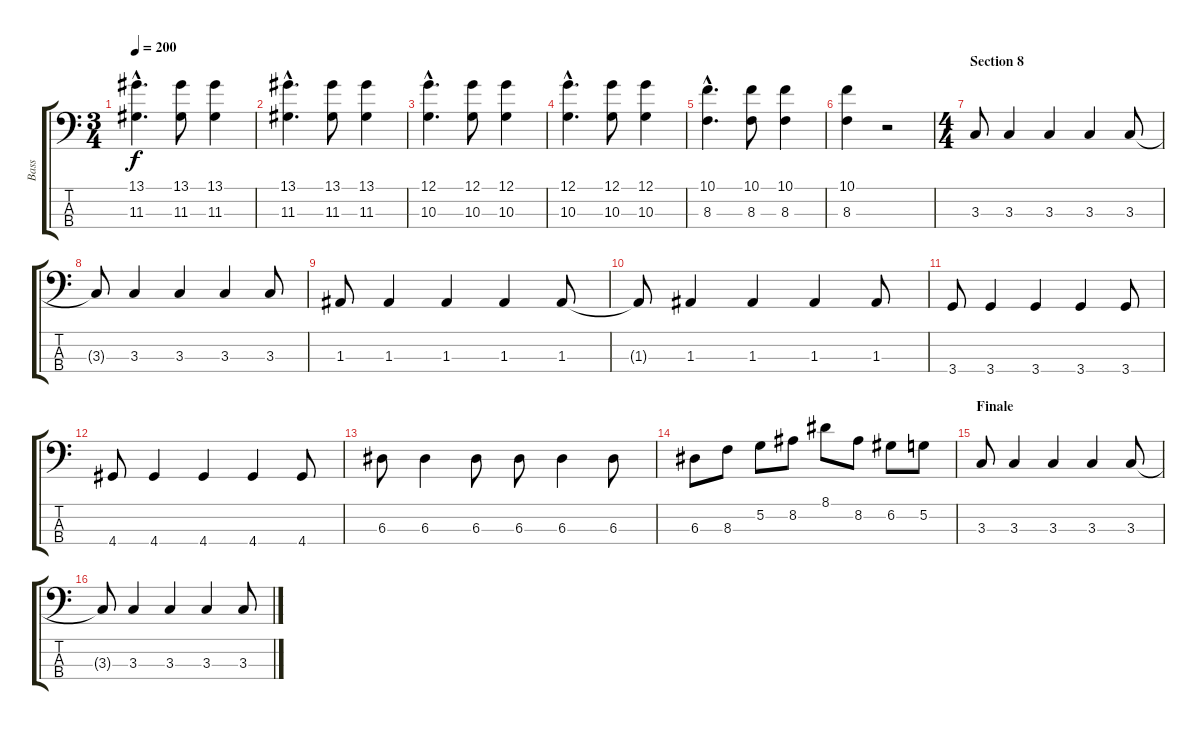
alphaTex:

\track ("Bass" "Bass") {instrument electricbassfinger}
\staff {score tabs}
\tuning (G2 D2 A1 E1) {hide}
\ts (3 4)
\tempo 200
\clef f4
\ks c
(13.1{hac} 11.3{hac}).4{d dy f} (13.1 11.3).8 (13.1 11.3).4 |
(13.1{hac} 11.3{hac}).4{d} (13.1 11.3).8 (13.1 11.3).4 |
(12.1{hac} 10.3{hac}).4{d} (12.1 10.3).8 (12.1 10.3).4 |
(12.1{hac} 10.3{hac}).4{d} (12.1 10.3).8 (12.1 10.3).4 |
(10.1{hac} 8.3{hac}).4{d} (10.1 8.3).8 (10.1 8.3).4 |
(10.1 8.3).4 r.2 |
\ts (4 4)
\section ("" "Section 8")
3.3.8 3.3.4 3.3.4 3.3.4 3.3.8 |
3.3{t}.8 3.3.4 3.3.4 3.3.4 3.3.8 |
1.3.8 1.3.4 1.3.4 1.3.4 1.3.8 |
1.3{t}.8 1.3.4 1.3.4 1.3.4 1.3.8 |
3.4.8 3.4.4 3.4.4 3.4.4 3.4.8 |
4.4.8 4.4.4 4.4.4 4.4.4 4.4.8 |
6.3.8 6.3.4 6.3.8 6.3.8 6.3.4 6.3.8 |
6.3.8 8.3.8 5.2.8 8.2.8 8.1.8 8.2.8 6.2.8 5.2.8 |
\section ("" "Finale")
3.3.8 3.3.4 3.3.4 3.3.4 3.3.8 |
3.3{t}.8 3.3.4 3.3.4 3.3.4 3.3.8
